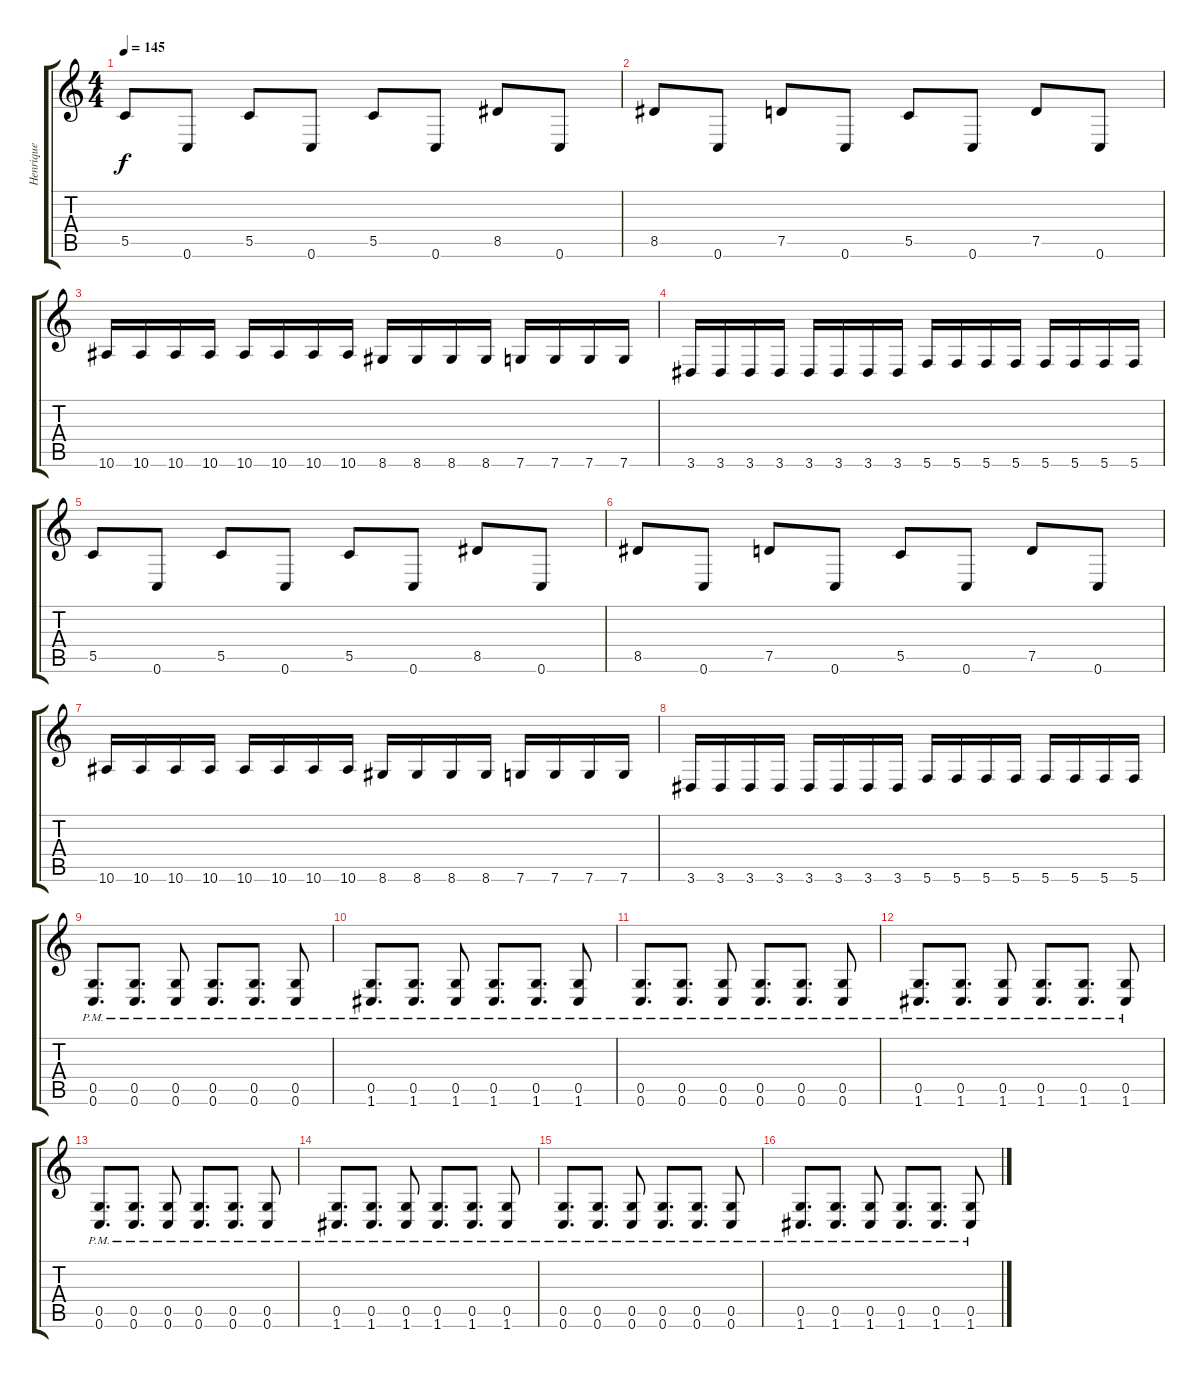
\track ("Henrique" "Henrique") {instrument distortionguitar}
\staff {score tabs}
\tuning (D4 A3 F3 C3 G2 C2) {hide}
\ts (4 4)
\tempo 145
\clef g2
\ks c
5.5.8{dy f} 0.6.8 5.5.8 0.6.8 5.5.8 0.6.8 8.5.8 0.6.8 |
8.5.8 0.6.8 7.5.8 0.6.8 5.5.8 0.6.8 7.5.8 0.6.8 |
10.6.16 10.6.16 10.6.16 10.6.16 10.6.16 10.6.16 10.6.16 10.6.16 8.6.16 8.6.16 8.6.16 8.6.16 7.6.16 7.6.16 7.6.16 7.6.16 |
3.6.16 3.6.16 3.6.16 3.6.16 3.6.16 3.6.16 3.6.16 3.6.16 5.6.16 5.6.16 5.6.16 5.6.16 5.6.16 5.6.16 5.6.16 5.6.16 |
5.5.8 0.6.8 5.5.8 0.6.8 5.5.8 0.6.8 8.5.8 0.6.8 |
8.5.8 0.6.8 7.5.8 0.6.8 5.5.8 0.6.8 7.5.8 0.6.8 |
10.6.16 10.6.16 10.6.16 10.6.16 10.6.16 10.6.16 10.6.16 10.6.16 8.6.16 8.6.16 8.6.16 8.6.16 7.6.16 7.6.16 7.6.16 7.6.16 |
3.6.16 3.6.16 3.6.16 3.6.16 3.6.16 3.6.16 3.6.16 3.6.16 5.6.16 5.6.16 5.6.16 5.6.16 5.6.16 5.6.16 5.6.16 5.6.16 |
(0.5{pm} 0.6{pm}).8{d} (0.5{pm} 0.6{pm}).8{d} (0.5{pm} 0.6{pm}).8 (0.5{pm} 0.6{pm}).8{d} (0.5{pm} 0.6{pm}).8{d} (0.5{pm} 0.6{pm}).8 |
(0.5{pm} 1.6{pm}).8{d} (0.5{pm} 1.6{pm}).8{d} (0.5{pm} 1.6{pm}).8 (0.5{pm} 1.6{pm}).8{d} (0.5{pm} 1.6{pm}).8{d} (0.5{pm} 1.6{pm}).8 |
(0.5{pm} 0.6{pm}).8{d} (0.5{pm} 0.6{pm}).8{d} (0.5{pm} 0.6{pm}).8 (0.5{pm} 0.6{pm}).8{d} (0.5{pm} 0.6{pm}).8{d} (0.5{pm} 0.6{pm}).8 |
(0.5{pm} 1.6{pm}).8{d} (0.5{pm} 1.6{pm}).8{d} (0.5{pm} 1.6{pm}).8 (0.5{pm} 1.6{pm}).8{d} (0.5{pm} 1.6{pm}).8{d} (0.5{pm} 1.6{pm}).8 |
(0.5{pm} 0.6{pm}).8{d} (0.5{pm} 0.6{pm}).8{d} (0.5{pm} 0.6{pm}).8 (0.5{pm} 0.6{pm}).8{d} (0.5{pm} 0.6{pm}).8{d} (0.5{pm} 0.6{pm}).8 |
(0.5{pm} 1.6{pm}).8{d} (0.5{pm} 1.6{pm}).8{d} (0.5{pm} 1.6{pm}).8 (0.5{pm} 1.6{pm}).8{d} (0.5{pm} 1.6{pm}).8{d} (0.5{pm} 1.6{pm}).8 |
(0.5{pm} 0.6{pm}).8{d} (0.5{pm} 0.6{pm}).8{d} (0.5{pm} 0.6{pm}).8 (0.5{pm} 0.6{pm}).8{d} (0.5{pm} 0.6{pm}).8{d} (0.5{pm} 0.6{pm}).8 |
(0.5{pm} 1.6{pm}).8{d} (0.5{pm} 1.6{pm}).8{d} (0.5{pm} 1.6{pm}).8 (0.5{pm} 1.6{pm}).8{d} (0.5{pm} 1.6{pm}).8{d} (0.5{pm} 1.6{pm}).8
